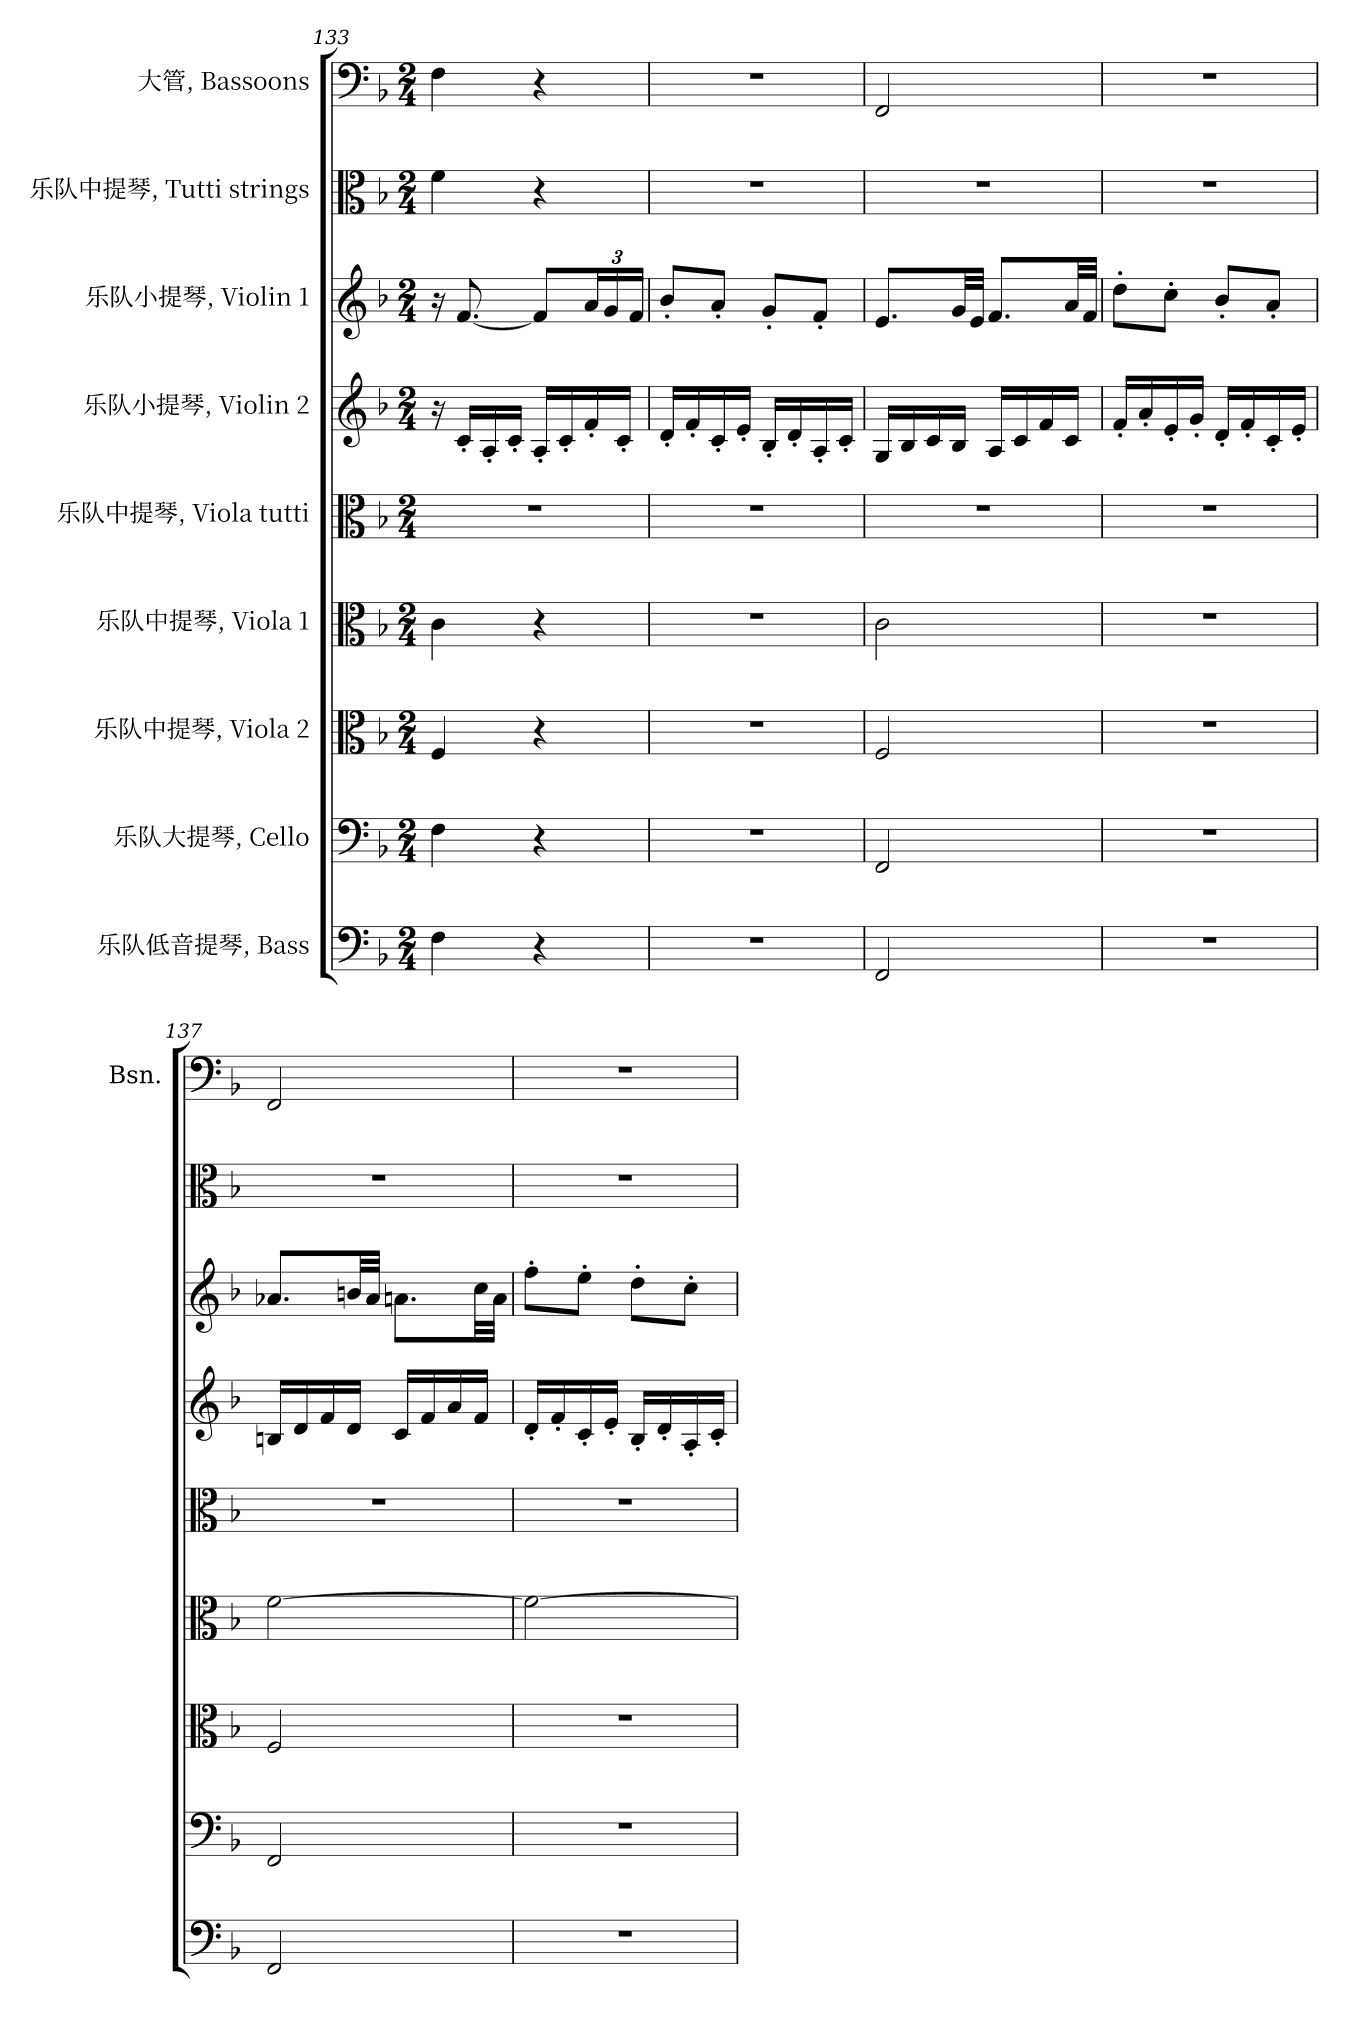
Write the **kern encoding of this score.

**kern	**kern	**kern	**kern	**kern	**kern	**kern	**kern	**kern
*part9	*part8	*part7	*part6	*part5	*part4	*part3	*part2	*part1
*staff9	*staff8	*staff7	*staff6	*staff5	*staff4	*staff3	*staff2	*staff1
*I"乐队低音提琴, Bass	*I"乐队大提琴, Cello	*I"乐队中提琴, Viola 2	*I"乐队中提琴, Viola 1	*I"乐队中提琴, Viola tutti	*I"乐队小提琴, Violin 2	*I"乐队小提琴, Violin 1	*I"乐队中提琴, Tutti strings	*I"大管, Bassoons
*	*	*	*	*	*	*	*	*I'Bsn.
*clefF4	*clefF4	*clefC3	*clefC3	*clefC3	*clefG2	*clefG2	*clefC3	*clefF4
*ITrd7c12	*	*	*	*	*	*	*	*
*k[b-]	*k[b-]	*k[b-]	*k[b-]	*k[b-]	*k[b-]	*k[b-]	*k[b-]	*k[b-]
*M2/4	*M2/4	*M2/4	*M2/4	*M2/4	*M2/4	*M2/4	*M2/4	*M2/4
*MM47	*MM47	*MM47	*MM47	*MM47	*MM47	*MM47	*MM47	*MM47
=133	=133	=133	=133	=133	=133	=133	=133	=133
4FF\	4F\	4F/	4c\	2r	16r	16r	4f\	4F\
.	.	.	.	.	16c'/LL	[8.f/	.	.
.	.	.	.	.	16A'/	.	.	.
.	.	.	.	.	16c'/JJ	.	.	.
4r	4r	4r	4r	.	16A'/LL	8f/L]	4r	4r
.	.	.	.	.	16c'/	.	.	.
*	*	*	*	*	*	*Xbrackettup	*	*
.	.	.	.	.	16f'/	24a/L	.	.
.	.	.	.	.	.	24g/	.	.
.	.	.	.	.	16c'/JJ	.	.	.
.	.	.	.	.	.	24f/JJ	.	.
=134	=134	=134	=134	=134	=134	=134	=134	=134
*	*	*	*	*	*	*	*	*MM51
2r	2r	2r	2r	2r	16d'/LL	8b-'/L	2r	2r
.	.	.	.	.	16f'/	.	.	.
.	.	.	.	.	16c'/	8a'/J	.	.
.	.	.	.	.	16e'/JJ	.	.	.
.	.	.	.	.	16B-'/LL	8g'/L	.	.
.	.	.	.	.	16d'/	.	.	.
.	.	.	.	.	16A'/	8f'/J	.	.
.	.	.	.	.	16c'/JJ	.	.	.
!!LO:PB:g=z
=135	=135	=135	=135	=135	=135	=135	=135	=135
*	*	*	*	*	*	*	*	*MM51
2FFF/	2FF/	2F/	2c\	2r	16G/LL	8.e/L	2r	2FF/
.	.	.	.	.	16B-/	.	.	.
.	.	.	.	.	16c/	.	.	.
.	.	.	.	.	16B-/JJ	32g/LL	.	.
.	.	.	.	.	.	32e/JJJ	.	.
.	.	.	.	.	16A/LL	8.f/L	.	.
.	.	.	.	.	16c/	.	.	.
.	.	.	.	.	16f/	.	.	.
.	.	.	.	.	16c/JJ	32a/LL	.	.
.	.	.	.	.	.	32f/JJJ	.	.
=136	=136	=136	=136	=136	=136	=136	=136	=136
*	*	*	*	*	*	*	*	*MM51
2r	2r	2r	2r	2r	16f'/LL	8dd'\L	2r	2r
.	.	.	.	.	16a'/	.	.	.
.	.	.	.	.	16e'/	8cc'\J	.	.
.	.	.	.	.	16g'/JJ	.	.	.
.	.	.	.	.	16d'/LL	8b-'/L	.	.
.	.	.	.	.	16f'/	.	.	.
.	.	.	.	.	16c'/	8a'/J	.	.
.	.	.	.	.	16e'/JJ	.	.	.
=137	=137	=137	=137	=137	=137	=137	=137	=137
*	*	*	*	*	*	*	*	*MM51
2FFF/	2FF/	2F/	[2f\	2r	16Bn/LL	8.a-X/L	2r	2FF/
.	.	.	.	.	16d/	.	.	.
.	.	.	.	.	16f/	.	.	.
.	.	.	.	.	16d/JJ	32bn/LL	.	.
.	.	.	.	.	.	32a-/JJJ	.	.
.	.	.	.	.	16c/LL	8.an\L	.	.
.	.	.	.	.	16f/	.	.	.
.	.	.	.	.	16a/	.	.	.
.	.	.	.	.	16f/JJ	32cc\LL	.	.
.	.	.	.	.	.	32a\JJJ	.	.
=138	=138	=138	=138	=138	=138	=138	=138	=138
*	*	*	*	*	*	*	*	*MM51
2r	2r	2r	2f\_	2r	16d'/LL	8ff'\L	2r	2r
.	.	.	.	.	16f'/	.	.	.
.	.	.	.	.	16c'/	8ee'\J	.	.
.	.	.	.	.	16e'/JJ	.	.	.
.	.	.	.	.	16B-'/LL	8dd'\L	.	.
.	.	.	.	.	16d'/	.	.	.
.	.	.	.	.	16A'/	8cc'\J	.	.
.	.	.	.	.	16c'/JJ	.	.	.
=	=	=	=	=	=	=	=	=
*-	*-	*-	*-	*-	*-	*-	*-	*-
